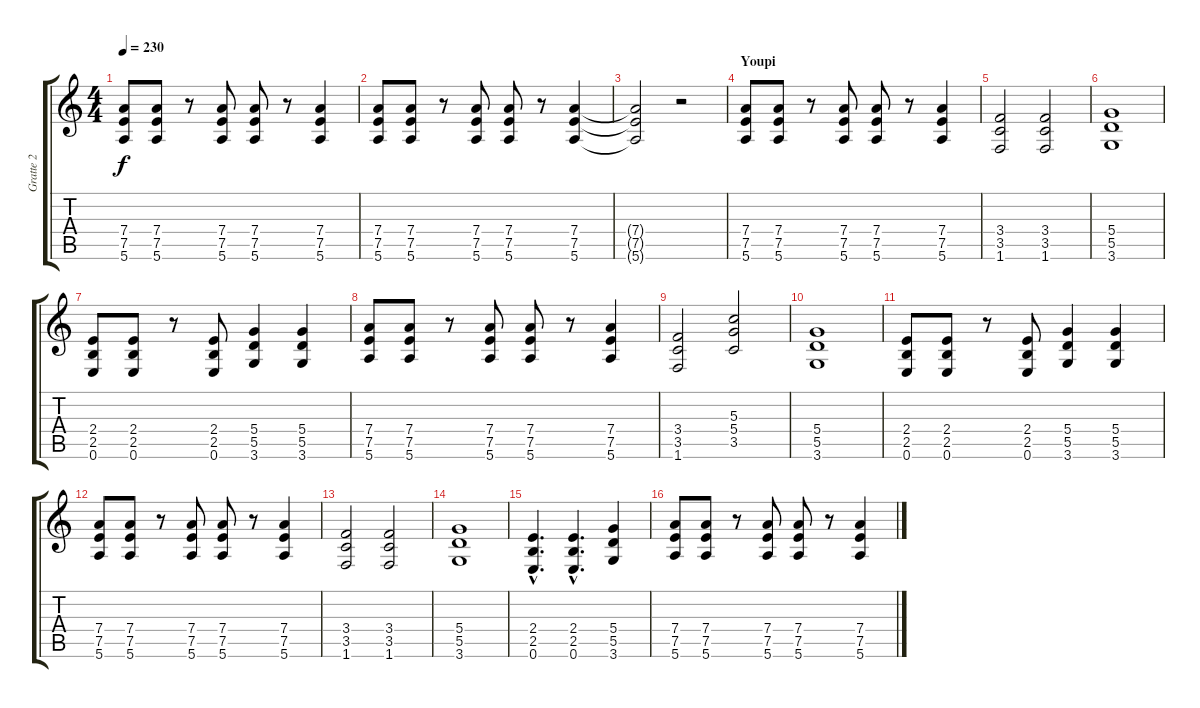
\track ("Gratte 2" "Gratte 2") {instrument overdrivenguitar}
\staff {score tabs}
\tuning (E4 B3 G3 D3 A2 E2) {hide}
\ts (4 4)
\section ("" "")
\tempo 230
\clef g2
\ks c
(7.4 7.5 5.6).8{dy f} (7.4 7.5 5.6).8 r.8 (7.4 7.5 5.6).8 (7.4 7.5 5.6).8 r.8 (7.4 7.5 5.6).4 |
(7.4 7.5 5.6).8 (7.4 7.5 5.6).8 r.8 (7.4 7.5 5.6).8 (7.4 7.5 5.6).8 r.8 (7.4 7.5 5.6).4 |
(7.4{t} 7.5{t} 5.6{t}).2 r.2 |
\section ("" "Youpi")
(7.4 7.5 5.6).8 (7.4 7.5 5.6).8 r.8 (7.4 7.5 5.6).8 (7.4 7.5 5.6).8 r.8 (7.4 7.5 5.6).4 |
(3.4 3.5 1.6).2 (3.4 3.5 1.6).2 |
(5.4 5.5 3.6).1 |
(2.4 2.5 0.6).8 (2.4 2.5 0.6).8 r.8 (2.4 2.5 0.6).8 (5.4 5.5 3.6).4 (5.4 5.5 3.6).4 |
(7.4 7.5 5.6).8 (7.4 7.5 5.6).8 r.8 (7.4 7.5 5.6).8 (7.4 7.5 5.6).8 r.8 (7.4 7.5 5.6).4 |
(3.4 3.5 1.6).2 (5.3 5.4 3.5).2 |
(5.4 5.5 3.6).1 |
(2.4 2.5 0.6).8 (2.4 2.5 0.6).8 r.8 (2.4 2.5 0.6).8 (5.4 5.5 3.6).4 (5.4 5.5 3.6).4 |
(7.4 7.5 5.6).8 (7.4 7.5 5.6).8 r.8 (7.4 7.5 5.6).8 (7.4 7.5 5.6).8 r.8 (7.4 7.5 5.6).4 |
(3.4 3.5 1.6).2 (3.4 3.5 1.6).2 |
(5.4 5.5 3.6).1 |
(2.4{hac} 2.5{hac} 0.6{hac}).4{d} (2.4{hac} 2.5{hac} 0.6{hac}).4{d} (5.4 5.5 3.6).4 |
(7.4 7.5 5.6).8 (7.4 7.5 5.6).8 r.8 (7.4 7.5 5.6).8 (7.4 7.5 5.6).8 r.8 (7.4 7.5 5.6).4
